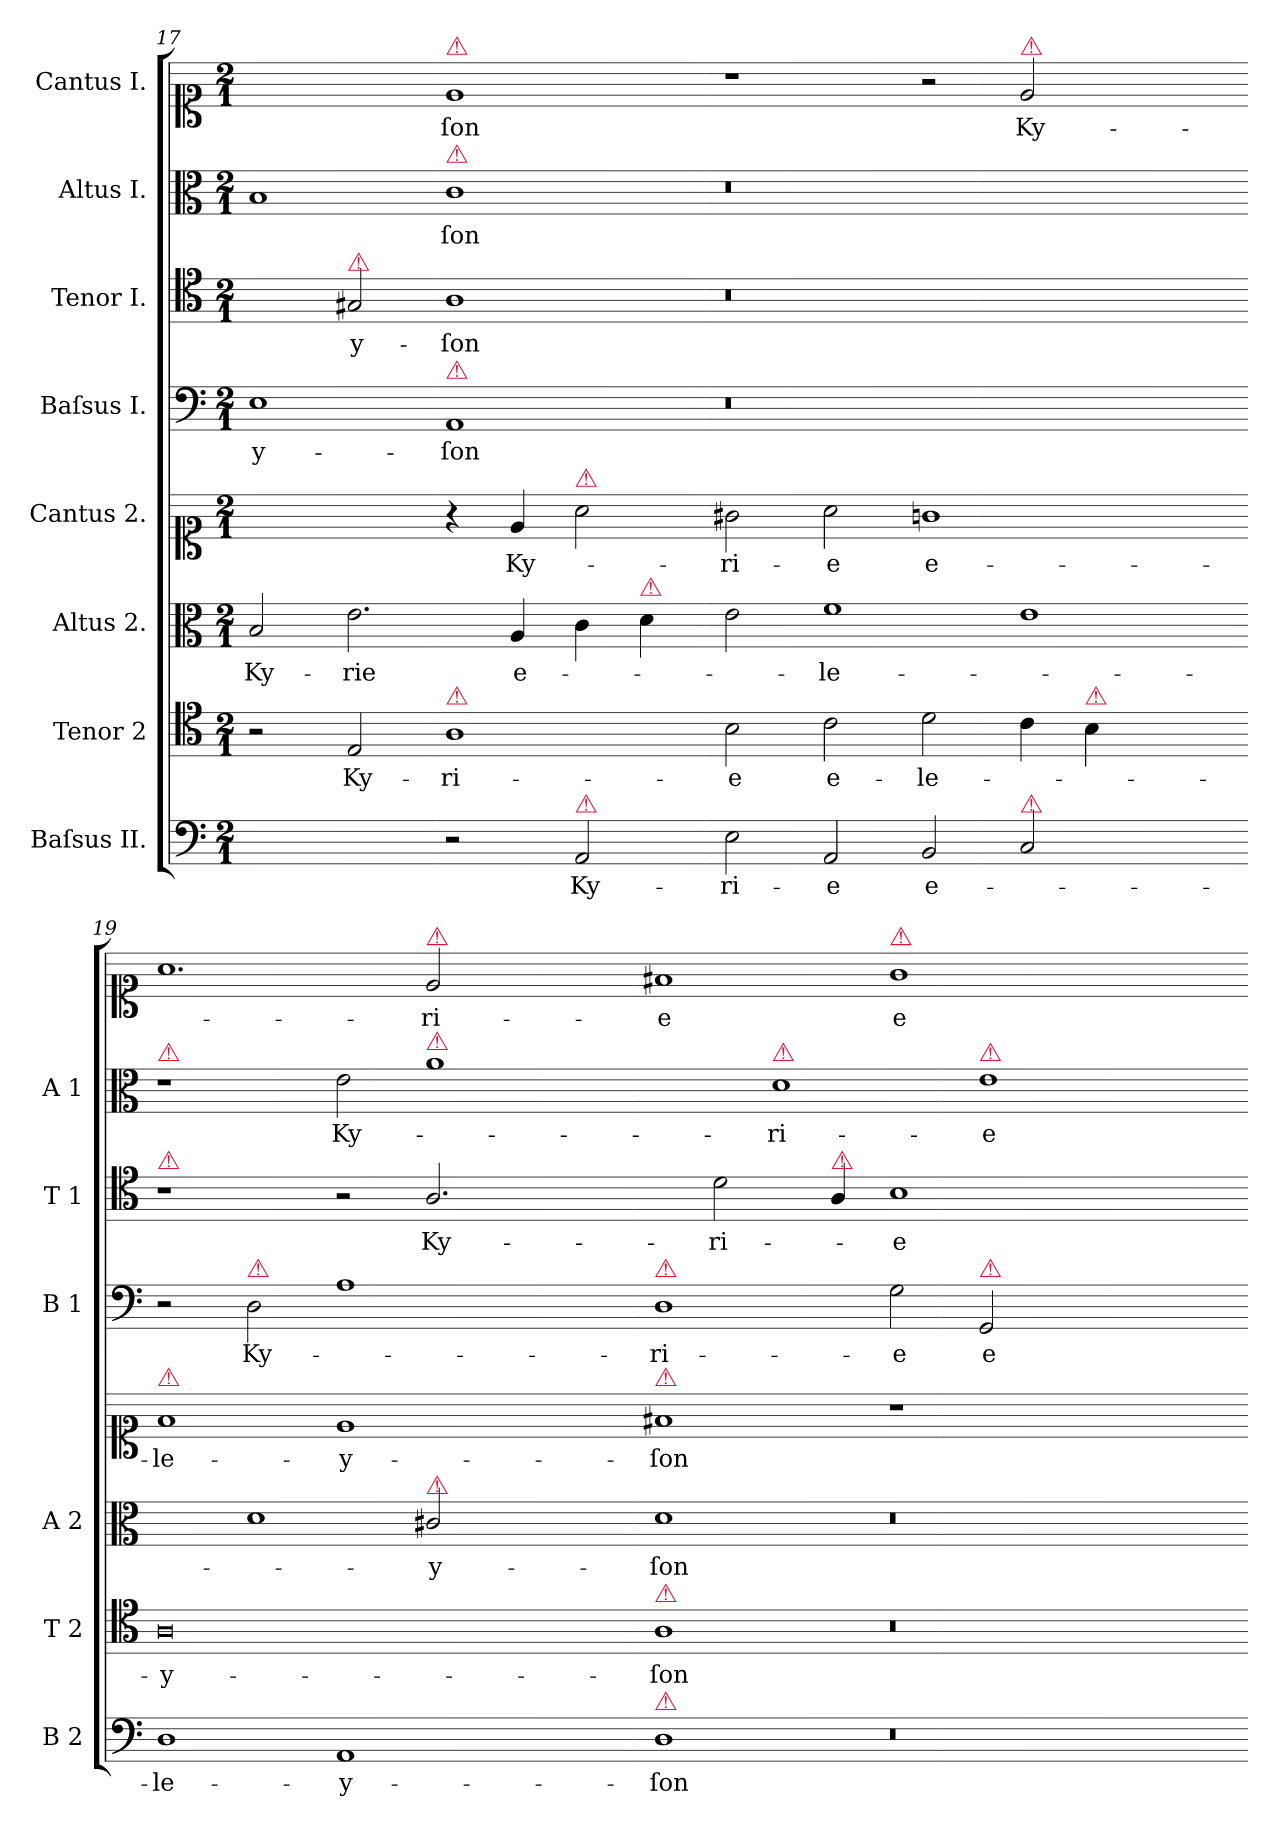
**kern	**text	**kern	**text	**kern	**text	**kern	**text	**kern	**text	**kern	**text	**kern	**text	**kern	**text
*part8	*part8	*part7	*part7	*part6	*part6	*part5	*part5	*part4	*part4	*part3	*part3	*part2	*part2	*part1	*part1
*staff8	*staff8	*staff7	*staff7	*staff6	*staff6	*staff5	*staff5	*staff4	*staff4	*staff3	*staff3	*staff2	*staff2	*staff1	*staff1
*I"Baſsus II.	*	*I"Tenor 2	*	*I"Altus 2.	*	*I"Cantus 2.	*	*I"Baſsus I.	*	*I"Tenor I.	*	*I"Altus I.	*	*I"Cantus I.	*
*I'B 2	*	*I'T 2	*	*I'A 2	*	*	*	*I'B 1	*	*I'T 1	*	*I'A 1	*	*	*
*clefF4	*	*clefC4	*	*clefC3	*	*clefC1	*	*clefF4	*	*clefC4	*	*clefC3	*	*clefC1	*
*k[]	*	*k[]	*	*k[]	*	*k[]	*	*k[]	*	*k[]	*	*k[]	*	*k[]	*
*a:	*	*a:	*	*a:	*	*a:	*	*a:	*	*a:	*	*a:	*	*a:	*
*M2/1	*	*M2/1	*	*M2/1	*	*M2/1	*	*M2/1	*	*M2/1	*	*M2/1	*	*M2/1	*
=17	=17	=17	=17	=17	=17	=17	=17	=17	=17	=17	=17	=17	=17	=17	=17
!	!	!	!	!	!LO:LY:i	!	!	!	!LO:LY:i	!	!	!	!	!	!
1ryy	.	2r	.	2B/	Ky-	1ryy	.	1E	-y-	2ryy	.	1B	.	1ryy	.
!	!	!	!	!	!	!	!	!	!	!LO:TX:a:color=crimson:t=⚠	!	!	!	!	!
!	!	!	!LO:LY:i	!	!LO:LY:i	!	!	!	!	!	!LO:LY:i	!	!	!	!
.	.	2E/	Ky-	2.e\	-rie	.	.	.	.	2G#X/	-y-	.	.	.	.
!	!	!	!	!	!	!	!	!	!	!	!	!	!	!LO:TX:a:color=crimson:t=⚠	!
!	!	!	!	!	!	!	!	!	!	!	!	!LO:TX:a:color=crimson:t=⚠	!	!	!
!	!	!	!	!	!	!	!	!LO:TX:a:color=crimson:t=⚠	!	!	!	!	!	!	!
!	!	!LO:TX:a:color=crimson:t=⚠	!	!	!	!	!	!	!	!	!	!	!	!	!
!	!	!	!LO:LY:i	!	!	!	!	!	!LO:LY:i	!	!LO:LY:i	!	!	!	!LO:LY:i
2r	.	1A	-ri-	.	.	4r	.	1AA	-ſon	1A	-ſon	1c	-ſon	1e	-ſon
!	!	!	!	!	!LO:LY:i	!	!LO:LY:i	!	!	!	!	!	!	!	!
.	.	.	.	4A/	e-	4e/	Ky-	.	.	.	.	.	.	.	.
!	!	!	!	!	!	!LO:TX:a:color=crimson:t=⚠	!	!	!	!	!	!	!	!	!
!LO:TX:a:color=crimson:t=⚠	!	!	!	!	!	!	!	!	!	!	!	!	!	!	!
!	!LO:LY:i	!	!	!	!	!	!	!	!	!	!	!	!	!	!
2AA/	Ky-	.	.	4c\	.	2a\	.	.	.	.	.	.	.	.	.
!	!	!	!	!LO:TX:a:color=crimson:t=⚠	!	!	!	!	!	!	!	!	!	!	!
.	.	.	.	4d\	.	.	.	.	.	.	.	.	.	.	.
=18-	=18-	=18-	=18-	=18-	=18-	=18-	=18-	=18-	=18-	=18-	=18-	=18-	=18-	=18-	=18-
!	!LO:LY:i	!	!LO:LY:i	!	!	!	!LO:LY:i	!	!	!	!	!	!	!	!
2E\	-ri-	2B\	-e	2e\	.	2g#X\	-ri-	0r	.	0r	.	0r	.	1r	.
!	!LO:LY:i	!	!LO:LY:i	!	!LO:LY:i	!	!LO:LY:i	!	!	!	!	!	!	!	!
2AA/	-e	2c\	e-	1f	-le-	2a\	-e	.	.	.	.	.	.	.	.
!	!LO:LY:i	!	!LO:LY:i	!	!	!	!LO:LY:i	!	!	!	!	!	!	!	!
2BB/	e-	2d\	-le-	.	.	1gn	e-	.	.	.	.	.	.	2r	.
!	!	!	!	!	!	!	!	!	!	!	!	!	!	!LO:TX:a:color=crimson:t=⚠	!
!LO:TX:a:color=crimson:t=⚠	!	!	!	!	!	!	!	!	!	!	!	!	!	!	!
!	!	!	!	!	!	!	!	!	!	!	!	!	!	!	!LO:LY:i
2C/	.	4c\	.	1e\	.	.	.	.	.	.	.	.	.	2e/	Ky-
!	!	!LO:TX:a:color=crimson:t=⚠	!	!	!	!	!	!	!	!	!	!	!	!	!
.	.	4B\	.	.	.	.	.	.	.	.	.	.	.	.	.
2ryy	.	2ryy	.	.	.	2ryy	.	2ryy	.	2ryy	.	2ryy	.	2ryy	.
=19-	=19-	=19-	=19-	=19-	=19-	=19-	=19-	=19-	=19-	=19-	=19-	=19-	=19-	=19-	=19-
!	!	!	!	!	!	!	!	!	!	!	!	!LO:TX:a:color=crimson:t=⚠	!	!	!
!	!	!	!	!	!	!	!	!	!	!LO:TX:a:color=crimson:t=⚠	!	!	!	!	!
!	!	!	!	!	!	!LO:TX:a:color=crimson:t=⚠	!	!	!	!	!	!	!	!	!
!	!LO:LY:i	!	!LO:LY:i	!	!	!	!LO:LY:i	!	!	!	!	!	!	!	!
1D	-le-	0A	-y-	2ryy	.	1f	-le-	2r	.	1r	.	1r	.	1.a	.
!	!	!	!	!	!	!	!	!LO:TX:a:color=crimson:t=⚠	!	!	!	!	!	!	!
!	!	!	!	!	!	!	!	!	!LO:LY:i	!	!	!	!	!	!
.	.	.	.	1d	.	.	.	2D\	Ky-	.	.	.	.	.	.
!	!LO:LY:i	!	!	!	!	!	!LO:LY:i	!	!	!	!	!	!LO:LY:i	!	!
1AA	-y-	.	.	.	.	1e	-y-	1A	.	2r	.	2e\	Ky-	.	.
!	!	!	!	!	!	!	!	!	!	!	!	!	!	!LO:TX:a:color=crimson:t=⚠	!
!	!	!	!	!	!	!	!	!	!	!	!	!LO:TX:a:color=crimson:t=⚠	!	!	!
!	!	!	!	!LO:TX:a:color=crimson:t=⚠	!	!	!	!	!	!	!	!	!	!	!
!	!	!	!	!	!LO:LY:i	!	!	!	!	!	!LO:LY:i	!	!	!	!LO:LY:i
.	.	.	.	2c#X/	-y-	.	.	.	.	2.A/	Ky-	1a\	.	2e/	-ri-
2ryy	.	2ryy	.	2ryy	.	2ryy	.	2ryy	.	.	.	.	.	2ryy	.
.	.	.	.	.	.	.	.	.	.	4ryy	.	.	.	.	.
=20-	=20-	=20-	=20-	=20-	=20-	=20-	=20-	=20-	=20-	=20-	=20-	=20-	=20-	=20-	=20-
!	!	!	!	!	!	!	!	!LO:TX:a:color=crimson:t=⚠	!	!	!	!	!	!	!
!	!	!	!	!	!	!LO:TX:a:color=crimson:t=⚠	!	!	!	!	!	!	!	!	!
!	!	!LO:TX:a:color=crimson:t=⚠	!	!	!	!	!	!	!	!	!	!	!	!	!
!LO:TX:a:color=crimson:t=⚠	!	!	!	!	!	!	!	!	!	!	!	!	!	!	!
!	!LO:LY:i	!	!LO:LY:i	!	!LO:LY:i	!	!LO:LY:i	!	!LO:LY:i	!	!	!	!	!	!LO:LY:i
1D	-ſon	1A	-ſon	1d	-ſon	1f#X	-ſon	1D	-ri-	4ryy	.	2ryy	.	1f#X	-e
!	!	!	!	!	!	!	!	!	!	!	!LO:LY:i	!	!	!	!
.	.	.	.	.	.	.	.	.	.	2d\	-ri-	.	.	.	.
!	!	!	!	!	!	!	!	!	!	!	!	!LO:TX:a:color=crimson:t=⚠	!	!	!
!	!	!	!	!	!	!	!	!	!	!	!	!	!LO:LY:i	!	!
.	.	.	.	.	.	.	.	.	.	.	.	1d	-ri-	.	.
!	!	!	!	!	!	!	!	!	!	!LO:TX:a:color=crimson:t=⚠	!	!	!	!	!
.	.	.	.	.	.	.	.	.	.	4A/	.	.	.	.	.
!	!	!	!	!	!	!	!	!	!	!	!	!	!	!LO:TX:a:color=crimson:t=⚠	!
!	!	!	!	!	!	!	!	!	!LO:LY:i	!	!LO:LY:i	!	!	!	!LO:LY:i
0r	.	0r	.	0r	.	1r	.	2G\	-e	1B	-e	.	.	1g	e-
!	!	!	!	!	!	!	!	!	!	!	!	!LO:TX:a:color=crimson:t=⚠	!	!	!
!	!	!	!	!	!	!	!	!LO:TX:a:color=crimson:t=⚠	!	!	!	!	!	!	!
!	!	!	!	!	!	!	!	!	!LO:LY:i	!	!	!	!LO:LY:i	!	!
.	.	.	.	.	.	.	.	2GG/	e-	.	.	1e\	-e	.	.
.	.	.	.	.	.	1ryy	.	1ryy	.	1ryy	.	.	.	1ryy	.
.	.	.	.	.	.	.	.	.	.	.	.	2ryy	.	.	.
=-	=-	=-	=-	=-	=-	=-	=-	=-	=-	=-	=-	=-	=-	=-	=-
*-	*-	*-	*-	*-	*-	*-	*-	*-	*-	*-	*-	*-	*-	*-	*-
